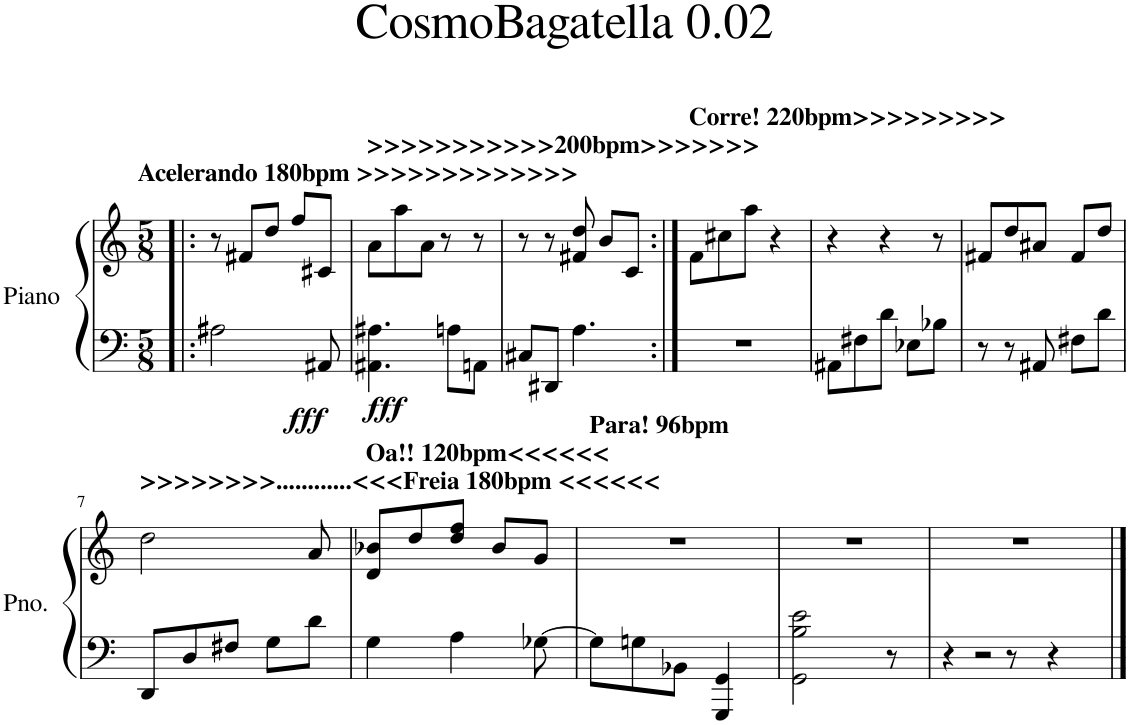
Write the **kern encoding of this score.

**kern	**kern	**dynam
*part1	*part1	*part1
*staff2	*staff1	*staff1/2
*I"Piano	*	*
*I'Pno.	*	*
*clefF4	*clefG2	*
*k[]	*k[]	*
*M5/8	*M5/8	*
=1!|:	=1!|:	=1!|:
!	!LO:TX:a:B:t=Acelerando 180bpm >>>>>>>>>>>>>	!
!	!	!LO:DY:b=2
2A#X\	8r	fff
.	8f#X/L	.
.	8dd/J	.
.	8ff/L	.
8AA#X/	8c#X/J	.
=2	=2	=2
!	!LO:TX:a:B:t=>>>>>>>>>>>200bpm>>>>>>>	!
!	!	!LO:DY:b=2
4.AA#X\ 4.A#X\	8a\L	fff
.	8aa\	.
.	8a\J	.
8An\L	8r	.
8AAn\J	8r	.
=3	=3	=3
8C#X/L	8r	.
8DD#X/J	8r	.
4.A\	8f#X/ 8dd/	.
.	8b/L	.
.	8c/J	.
=4:|!	=4:|!	=4:|!
!	!LO:TX:a:B:t=Corre! 220bpm>>>>>>>>>	!
8%5r	8f\L	.
.	8cc#X\	.
.	8aa\J	.
.	4r	.
=5	=5	=5
8AA#X\L	4r	.
8F#X\	.	.
8d\J	4r	.
8E-X\L	.	.
8B-X\J	8r	.
=6	=6	=6
8r	8f#X/L	.
8r	8dd/	.
8AA#X/	8a#X/J	.
8F#X\L	8f#/L	.
8d\J	8dd/J	.
!!LO:LB:g=z
=7	=7	=7
!	!LO:TX:a:B:t=>>>>>>>>............<<<Freia 180bpm <<<<<<	!
8DD/L	2dd\	.
8D/	.	.
8F#X/J	.	.
8G\L	.	.
8d\J	8a/	.
=8	=8	=8
!	!LO:TX:a:B:t=Oa!! 120bpm<<<<<<	!
4G\	8d/ 8b-X/L	.
.	8dd/	.
4A\	8dd/ 8ff/J	.
.	8b-/L	.
[8G-X\	8g/J	.
=9	=9	=9
!	!LO:TX:a:B:t=Para! 96bpm	!
8G-\L]	8%5r	.
8Gn\	.	.
8BB-X\J	.	.
4GGG/ 4GG/	.	.
=10	=10	=10
2GG\ 2B\ 2e\	8%5r	.
8r	.	.
=11	=11	=11
4r	8%5r	.
2r	.	.
.	2ryy	.
8r	.	.
4r	.	.
==	==	==
*-	*-	*-
